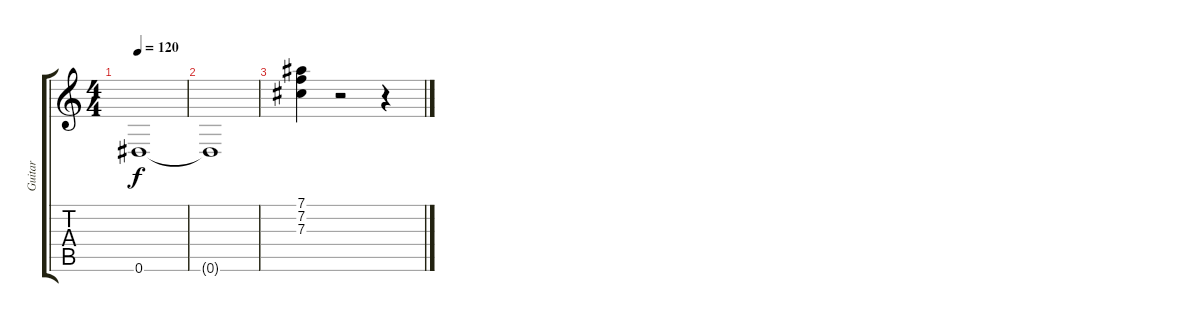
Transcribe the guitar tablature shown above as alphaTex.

\track ("Guitar" "Guitar") {instrument distortionguitar}
\staff {score tabs}
\tuning (Eb4 Bb3 Gb3 Db3 Ab2 Eb2) {hide}
\ts (4 4)
\tempo 120
\clef g2
\ks c
0.6{t}.1{dy f} |
0.6{t}.1 |
(7.1 7.2 7.3).4 r.2 r.4
